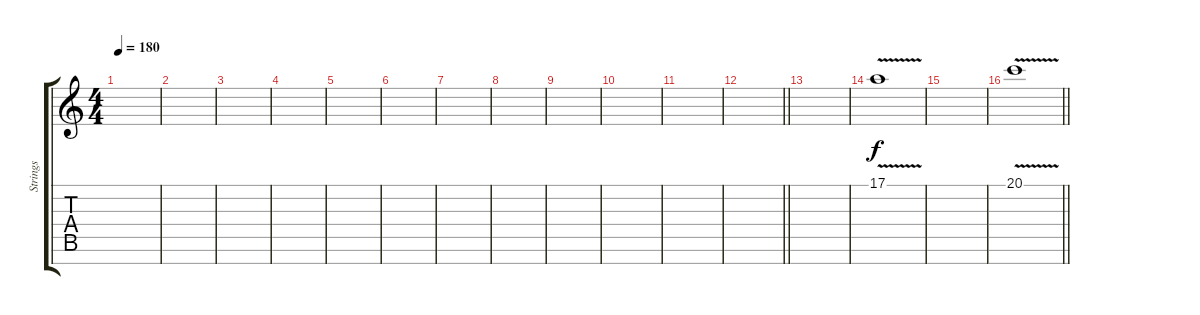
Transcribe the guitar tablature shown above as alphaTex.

\track ("Strings" "Strings") {instrument stringensemble1}
\staff {score tabs}
\tuning (E4 B3 G3 D3 A2 E2 B1) {hide}
\ts (4 4)
\tempo 180
\clef g2
\ks c
|
|
|
|
|
|
|
|
|
|
|
\barLineRight lightlight
|
\section ("" "")
|
17.1{v}.1 |
|
\barLineRight lightlight
20.1{v}.1
